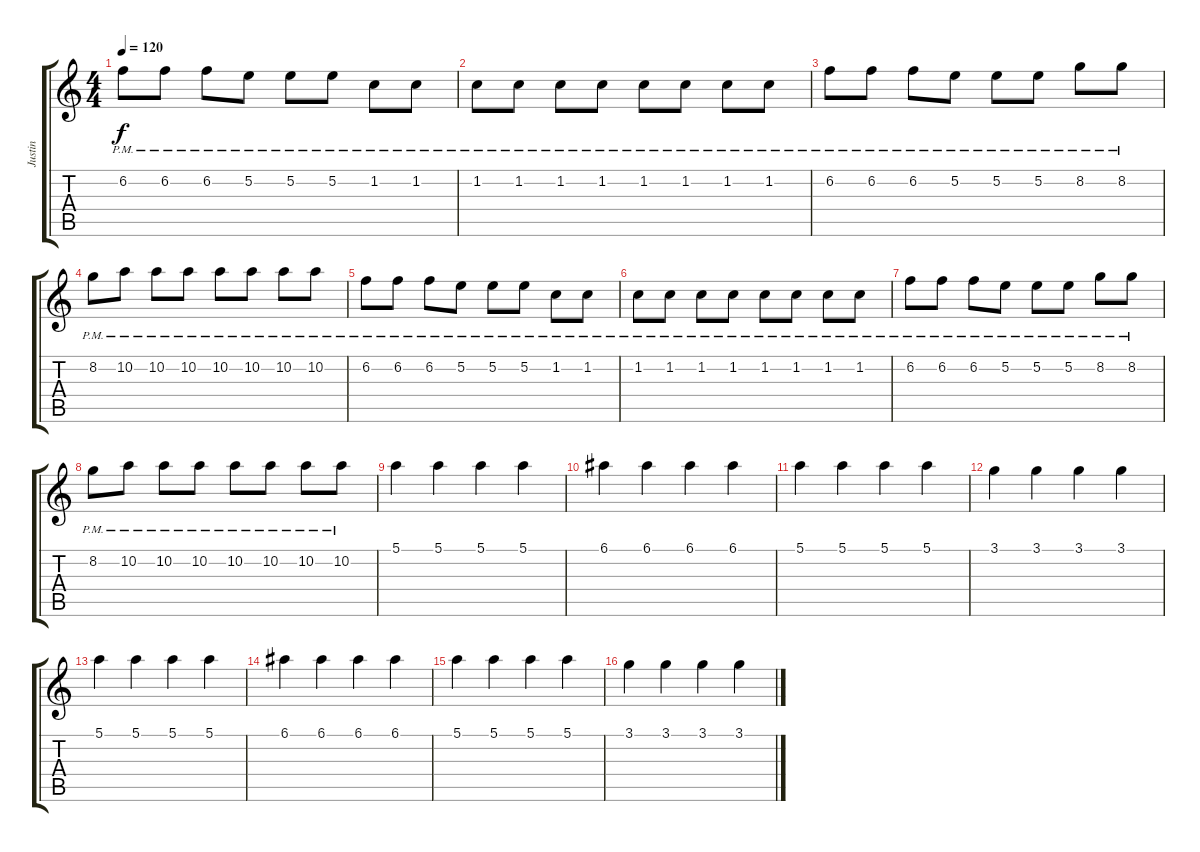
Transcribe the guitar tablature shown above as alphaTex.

\track ("Justin" "Justin") {instrument distortionguitar}
\staff {score tabs}
\tuning (E4 B3 G3 D3 A2 E2) {hide}
\ts (4 4)
\tempo 120
\clef g2
\ks c
6.2{pm}.8{dy f} 6.2{pm}.8 6.2{pm}.8 5.2{pm}.8 5.2{pm}.8 5.2{pm}.8 1.2{pm}.8 1.2{pm}.8 |
1.2{pm}.8 1.2{pm}.8 1.2{pm}.8 1.2{pm}.8 1.2{pm}.8 1.2{pm}.8 1.2{pm}.8 1.2{pm}.8 |
6.2{pm}.8 6.2{pm}.8 6.2{pm}.8 5.2{pm}.8 5.2{pm}.8 5.2{pm}.8 8.2{pm}.8 8.2{pm}.8 |
8.2{pm}.8 10.2{pm}.8 10.2{pm}.8 10.2{pm}.8 10.2{pm}.8 10.2{pm}.8 10.2{pm}.8 10.2{pm}.8 |
6.2{pm}.8 6.2{pm}.8 6.2{pm}.8 5.2{pm}.8 5.2{pm}.8 5.2{pm}.8 1.2{pm}.8 1.2{pm}.8 |
1.2{pm}.8 1.2{pm}.8 1.2{pm}.8 1.2{pm}.8 1.2{pm}.8 1.2{pm}.8 1.2{pm}.8 1.2{pm}.8 |
6.2{pm}.8 6.2{pm}.8 6.2{pm}.8 5.2{pm}.8 5.2{pm}.8 5.2{pm}.8 8.2{pm}.8 8.2{pm}.8 |
8.2{pm}.8 10.2{pm}.8 10.2{pm}.8 10.2{pm}.8 10.2{pm}.8 10.2{pm}.8 10.2{pm}.8 10.2{pm}.8 |
5.1.4 5.1.4 5.1.4 5.1.4 |
6.1.4 6.1.4 6.1.4 6.1.4 |
5.1.4 5.1.4 5.1.4 5.1.4 |
3.1.4 3.1.4 3.1.4 3.1.4 |
5.1.4 5.1.4 5.1.4 5.1.4 |
6.1.4 6.1.4 6.1.4 6.1.4 |
5.1.4 5.1.4 5.1.4 5.1.4 |
3.1.4 3.1.4 3.1.4 3.1.4
